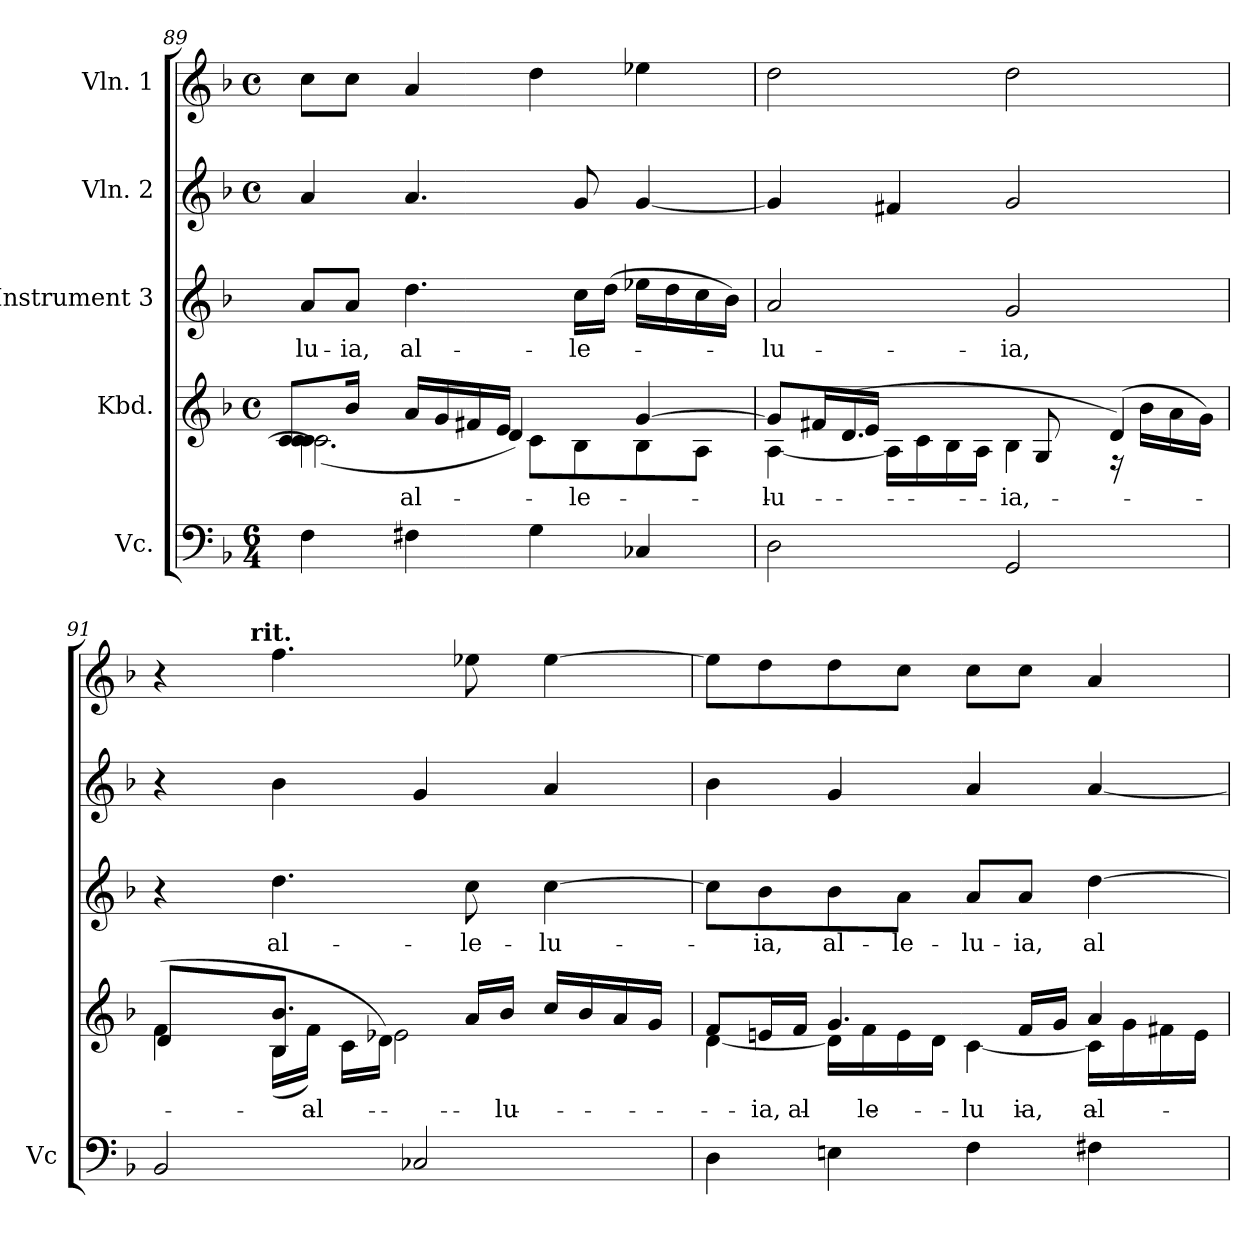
**kern	**kern	**text	**kern	**text	**kern	**kern
*part5	*part4	*part4	*part3	*part3	*part2	*part1
*staff5	*staff4	*staff4	*staff3	*staff3	*staff2	*staff1
*I"Vc.	*I"Kbd.	*	*I"Instrument 3	*	*I"Vln. 2	*I"Vln. 1
*I'Vc	*	*	*	*	*	*
*clefF4	*clefG2	*	*clefG2	*	*clefG2	*clefG2
*k[b-]	*k[b-]	*	*k[b-]	*	*k[b-]	*k[b-]
*F:	*F:	*	*F:	*	*F:	*F:
*M6/4	*M4/4	*	*	*	*M4/4	*M4/4
*	*met(c)	*	*	*	*met(c)	*met(c)
=89	=89	=89	=89	=89	=89	=89
*	*^	*	*	*	*	*
*	*	*^	*	*	*	*	*
!	!	!	!	!	!	!LO:LY:b:cj	!	!
4F\	4c\	(<2.c\]	8c/ 8c/L	.	8a/L	-lu-	4a/	8cc\L
!	!	!	!	!	!	!LO:LY:b:cj	!	!
.	.	.	16b-/J	.	8a/J	-ia,	.	8cc\J
.	.	.	4ryy	.	.	.	.	.
!	!	!	!	!LO:LY:a:cj	!	!LO:LY:b:cj	!	!
4F#X\	16a/L	.	.	-al-	4.dd\	al-	4.a/	4a/
.	16g/	.	.	.	.	.	.	.
.	16f#X/	.	.	.	.	.	.	.
.	16e/J	.	4d/)	.	.	.	.	.
4G\	8c\L	.	.	.	.	.	.	4dd\
!	!	!	!	!LO:LY:a:cj	!	!LO:LY:b:cj	!	!
.	8B-\	.	.	-le-	16cc\L	-le-	8g/	.
.	.	.	16ryy	.	(>16dd\J	.	.	.
4C-/	8B-\	4ryy	[>4g/	.	16ee-X\L	.	[<4g/	4ee-X\
.	.	.	.	.	16dd\	.	.	.
.	8A\J	.	.	.	16cc\	.	.	.
.	.	.	.	.	16b-\J)	.	.	.
=90	=90	=90	=90	=90	=90	=90	=90	=90
!	!	!	!	!LO:LY:a:cj	!	!LO:LY:b:cj	!	!
2D\	8.ryy	[<4A\	8g/L]	-lu-	2a/	-lu-	4g/]	2dd\
.	.	.	16f#X/	.	.	.	.	.
.	(<4.d/	.	16e/J	.	.	.	.	.
.	.	16A\L]	2.ryy	.	.	.	4f#X/	.
.	.	16c\	.	.	.	.	.	.
.	.	16B-\	.	.	.	.	.	.
.	.	16A\J	.	.	.	.	.	.
!	!	!	!	!LO:LY:a:cj	!	!LO:LY:b:cj	!	!
2GG/	.	4B-\	.	-ia,	2g/	-ia,	2g/	2dd\
.	8G/	.	.	.	.	.	.	.
.	16ryy	.	.	.	.	.	.	.
.	(<4d/)	16rE	.	.	.	.	.	.
.	.	16b-\L	.	.	.	.	.	.
.	.	16a\	.	.	.	.	.	.
.	.	16g\J)	.	.	.	.	.	.
!!LO:LB:g=z
=91	=91	=91	=91	=91	=91	=91	=91	=91
*	*	*	*	*	*	*	*	*^
2BB-/	(<4f\	4ryy	8d/L	.	4r	.	4r	4r	8..ryy
.	.	.	8ryy	.	.	.	.	.	.
!	!	!	!	!	!	!	!	!	!LO:TX:a:B:t=rit.
.	.	.	.	.	.	.	.	.	2ryy
!	!	!	!	!	!	!LO:LY:b:cj	!	!	!
.	4.b-/	(>16B-\L	8B-/J	.	4.dd\	al-	4b-\	4.ff\	.
!	!	!	!	!LO:LY:a:cj	!	!	!	!	!
.	.	16f\J)	.	al-	.	.	.	.	.
.	.	16c\L	16ryy	.	.	.	.	.	.
.	.	16d\J)	2e-X\	.	.	.	.	.	.
2C-/	.	2ryy	.	.	.	.	4g/	.	.
!	!	!	!	!	!	!LO:LY:b:cj	!	!	!
.	16a/L	.	.	.	8cc\	-le-	.	8ee-X\	.
!	!	!	!	!LO:LY:a:cj	!	!	!	!	!
.	16b-/J	.	.	-lu-	.	.	.	.	.
.	.	.	.	.	.	.	.	.	4ryy
!	!	!	!	!	!	!LO:LY:b:cj	!	!	!
.	16cc/L	.	.	.	[>4cc\	-lu-	4a/	[>4ee-\	.
.	16b-/	.	.	.	.	.	.	.	.
.	16a/	.	.	.	.	.	.	.	.
.	16g/J	.	16ryy	.	.	.	.	.	.
.	.	.	.	.	.	.	.	.	32ryy
*	*	*v	*v	*	*	*	*	*v	*v
=92	=92	=92	=92	=92	=92	=92	=92
4D\	8f/L	[<4d\	.	8cc\L]	.	4b-\	8ee-\L]
!	!	!	!LO:LY:a:cj	!	!LO:LY:b:cj	!	!
.	16en/	.	-ia,	8b-\	-ia,	.	8dd\
!	!	!	!LO:LY:a:cj	!	!	!	!
.	16f/J	.	al-	.	.	.	.
!	!	!	!	!	!LO:LY:b:cj	!	!
4En\	4.g/	16d\L]	.	8b-\	al-	4g/	8dd\
!	!	!	!LO:LY:a:cj	!	!	!	!
.	.	16f\	-le-	.	.	.	.
!	!	!	!	!	!LO:LY:b:cj	!	!
.	.	16e\	.	8a\J	-le-	.	8cc\J
.	.	16d\J	.	.	.	.	.
!	!	!	!LO:LY:a:cj	!	!LO:LY:b:cj	!	!
4F\	.	[<4c\	-lu-	8a/L	-lu-	4a/	8cc\L
!	!	!	!LO:LY:a:cj	!	!LO:LY:b:cj	!	!
.	16f/L	.	-ia,	8a/J	-ia,	.	8cc\J
.	16g/J	.	.	.	.	.	.
!	!	!	!LO:LY:a:cj	!	!LO:LY:b:cj	!	!
4F#X\	4a/	16c\L]	al-	[>4dd\	al-	[<4a/	4a/
.	.	16g\	.	.	.	.	.
.	.	16f#X\	.	.	.	.	.
.	.	16e\J	.	.	.	.	.
*	*v	*v	*	*	*	*	*
=	=	=	=	=	=	=
*-	*-	*-	*-	*-	*-	*-
